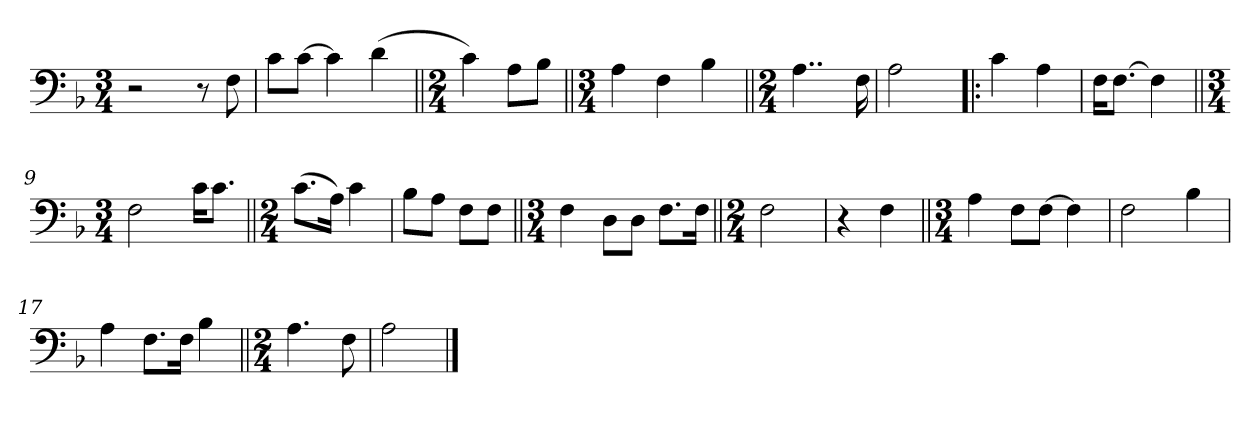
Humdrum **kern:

**kern
*part1
*staff1
*clefF4
*k[b-]
*M3/4
=1
2r
8r
8F\
=2
8c\L
[8c\J
4c\]
(4d\
=3||
*M2/4
4c\)
8A\L
8B-\J
=4||
*M3/4
4A\
4F\
4B-\
=5||
*M2/4
4..A\
16F\
=6
2A\
=7!|:
4c\
4A\
=8
16F\KL
[8.F\J
4F\]
=9||
*M3/4
2F\
16c\KL
8.c\J
=10||
*M2/4
(8.c\L
16A\Jk)
4c\
=11
8B-\L
8A\J
8F\L
8F\J
=12||
*M3/4
4F\
8D\L
8D\J
8.F\L
16F\Jk
=13||
*M2/4
2F\
=14
4r
4F\
=15||
*M3/4
4A\
8F\L
[8F\J
4F\]
=16
2F\
4B-\
=17
4A\
8.F\L
16F\Jk
4B-\
=18||
*M2/4
4.A\
8F\
=19
2A\
==
*-
